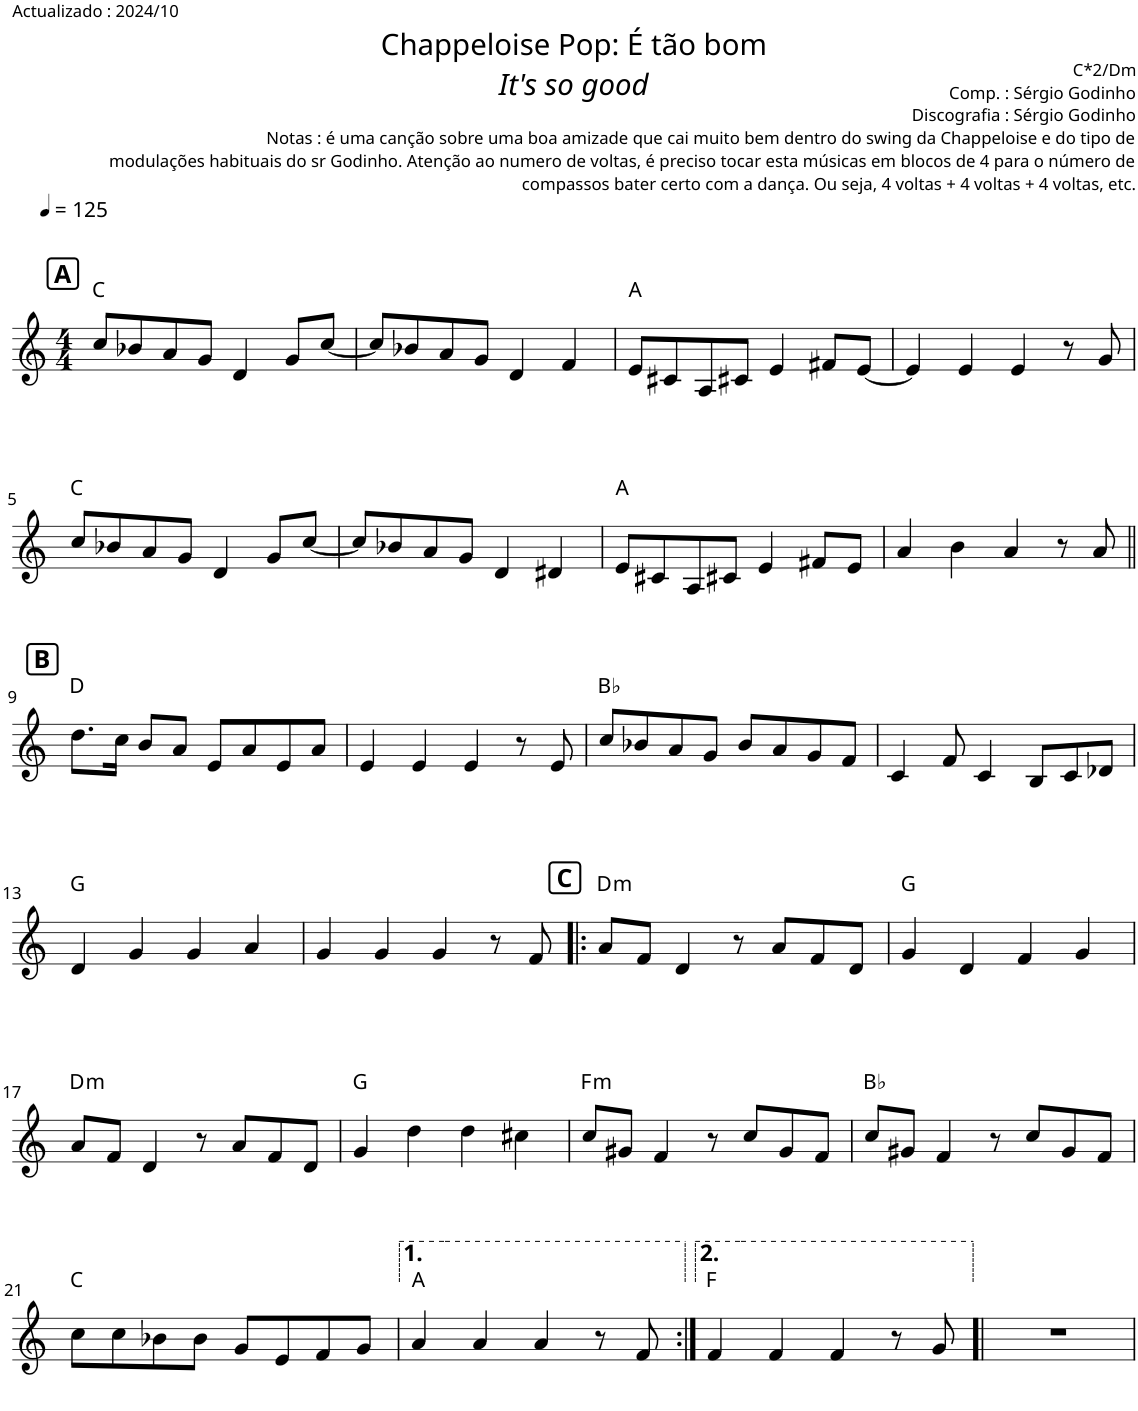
**kern	**harte
*part1	*part1
*staff1	*
*I"Piano	*
*I'Pno.	*
*clefG2	*
*k[]	*
*M4/4	*
*MM125	*
!!LO:REH:place=s1:a:B:cj:fs=12:t=A
=1	=1
8cc/L	C:maj
8b-X/	.
8a/	.
8g/J	.
4d/	.
8g/L	.
[8cc/J	.
=2	=2
8cc/L]	.
8b-X/	.
8a/	.
8g/J	.
4d/	.
4f/	.
=3	=3
8e/L	A:maj
8c#X/	.
8A/	.
8c#X/J	.
4e/	.
8f#X/L	.
[8e/J	.
=4	=4
4e/]	.
4e/	.
4e/	.
8r	.
8g/	.
!!LO:LB:g=z
=5	=5
8cc/L	C:maj
8b-X/	.
8a/	.
8g/J	.
4d/	.
8g/L	.
[8cc/J	.
=6	=6
8cc/L]	.
8b-X/	.
8a/	.
8g/J	.
4d/	.
4d#X/	.
=7	=7
8e/L	A:maj
8c#X/	.
8A/	.
8c#X/J	.
4e/	.
8f#X/L	.
8e/J	.
=8	=8
4a/	.
4b\	.
4a/	.
8r	.
8a/	.
!!LO:LB:g=z
!!LO:REH:place=s1:a:B:cj:fs=12:t=B
=9||	=9||
8.dd\L	D:maj
16cc\Jk	.
8b/L	.
8a/J	.
8e/L	.
8a/	.
8e/	.
8a/J	.
=10	=10
4e/	.
4e/	.
4e/	.
8r	.
8e/	.
=11	=11
8cc/L	Bb:maj
8b-X/	.
8a/	.
8g/J	.
8b-/L	.
8a/	.
8g/	.
8f/J	.
=12	=12
4c/	.
8f/	.
4c/	.
8B/L	.
8c/	.
8d-X/J	.
!!LO:LB:g=z
=13	=13
4d/	G:maj
4g/	.
4g/	.
4a/	.
=14	=14
4g/	.
4g/	.
4g/	.
8r	.
8f/	.
!!LO:REH:place=s1:a:B:cj:fs=12:t=C
=15!|:	=15!|:
*k[]	*
!	!LO:H:kt=m
8a/L	D:min
8f/J	.
4d/	.
8r	.
8a/L	.
8f/	.
8d/J	.
=16	=16
4g/	G:maj
4d/	.
4f/	.
4g/	.
!!LO:LB:g=z
=17	=17
!	!LO:H:kt=m
8a/L	D:min
8f/J	.
4d/	.
8r	.
8a/L	.
8f/	.
8d/J	.
=18	=18
4g/	G:maj
4dd\	.
4dd\	.
4cc#X\	.
=19	=19
!	!LO:H:kt=m
8cc/L	F:min
8g#X/J	.
4f/	.
8r	.
8cc/L	.
8g#/	.
8f/J	.
=20	=20
8cc/L	Bb:maj
8g#X/J	.
4f/	.
8r	.
8cc/L	.
8g#/	.
8f/J	.
!!LO:LB:g=z
=21	=21
8cc\L	C:maj
8cc\	.
8b-X\	.
8b-\J	.
8g/L	.
8e/	.
8f/	.
8g/J	.
=22	=22
4a/	A:maj
4a/	.
4a/	.
8r	.
8f/	.
=23:|!	=23:|!
4f/	F:maj
4f/	.
4f/	.
8r	.
8g/	.
=24!|	=24!|
1r	.
=	=
*-	*-
